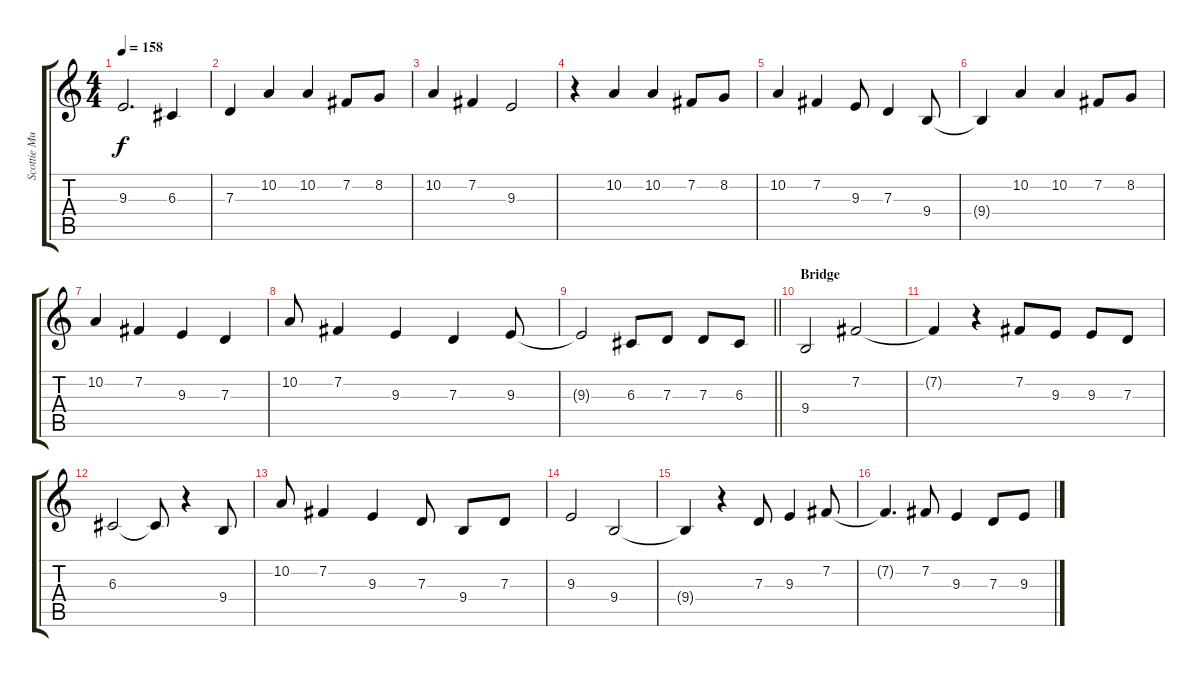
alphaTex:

\track ("Scottie Murphy - Vocals" "Scottie Mu") {instrument altosax}
\staff {score tabs}
\tuning (E4 B3 G3 D3 A2 E2) {hide}
\ts (4 4)
\tempo 158
\clef g2
\ks c
9.3{t}.2{d dy f} 6.3.4 |
7.3.4 10.2.4 10.2.4 7.2.8 8.2.8 |
10.2.4 7.2.4 9.3.2 |
r.4 10.2.4 10.2.4 7.2.8 8.2.8 |
10.2.4 7.2.4 9.3.8 7.3.4 9.4.8 |
9.4{t}.4 10.2.4 10.2.4 7.2.8 8.2.8 |
10.2.4 7.2.4 9.3.4 7.3.4 |
10.2.8 7.2.4 9.3.4 7.3.4 9.3.8 |
\barLineRight lightlight
9.3{t}.2 6.3.8 7.3.8 7.3.8 6.3.8 |
\section ("" "Bridge")
9.4.2 7.2.2 |
7.2{t}.4 r.4 7.2.8 9.3.8 9.3.8 7.3.8 |
6.3.2 6.3{t}.8 r.4 9.4.8 |
10.2.8 7.2.4 9.3.4 7.3.8 9.4.8 7.3.8 |
9.3.2 9.4.2 |
9.4{t}.4 r.4 7.3.8 9.3.4 7.2.8 |
7.2{t}.4{d} 7.2.8 9.3.4 7.3.8 9.3.8
